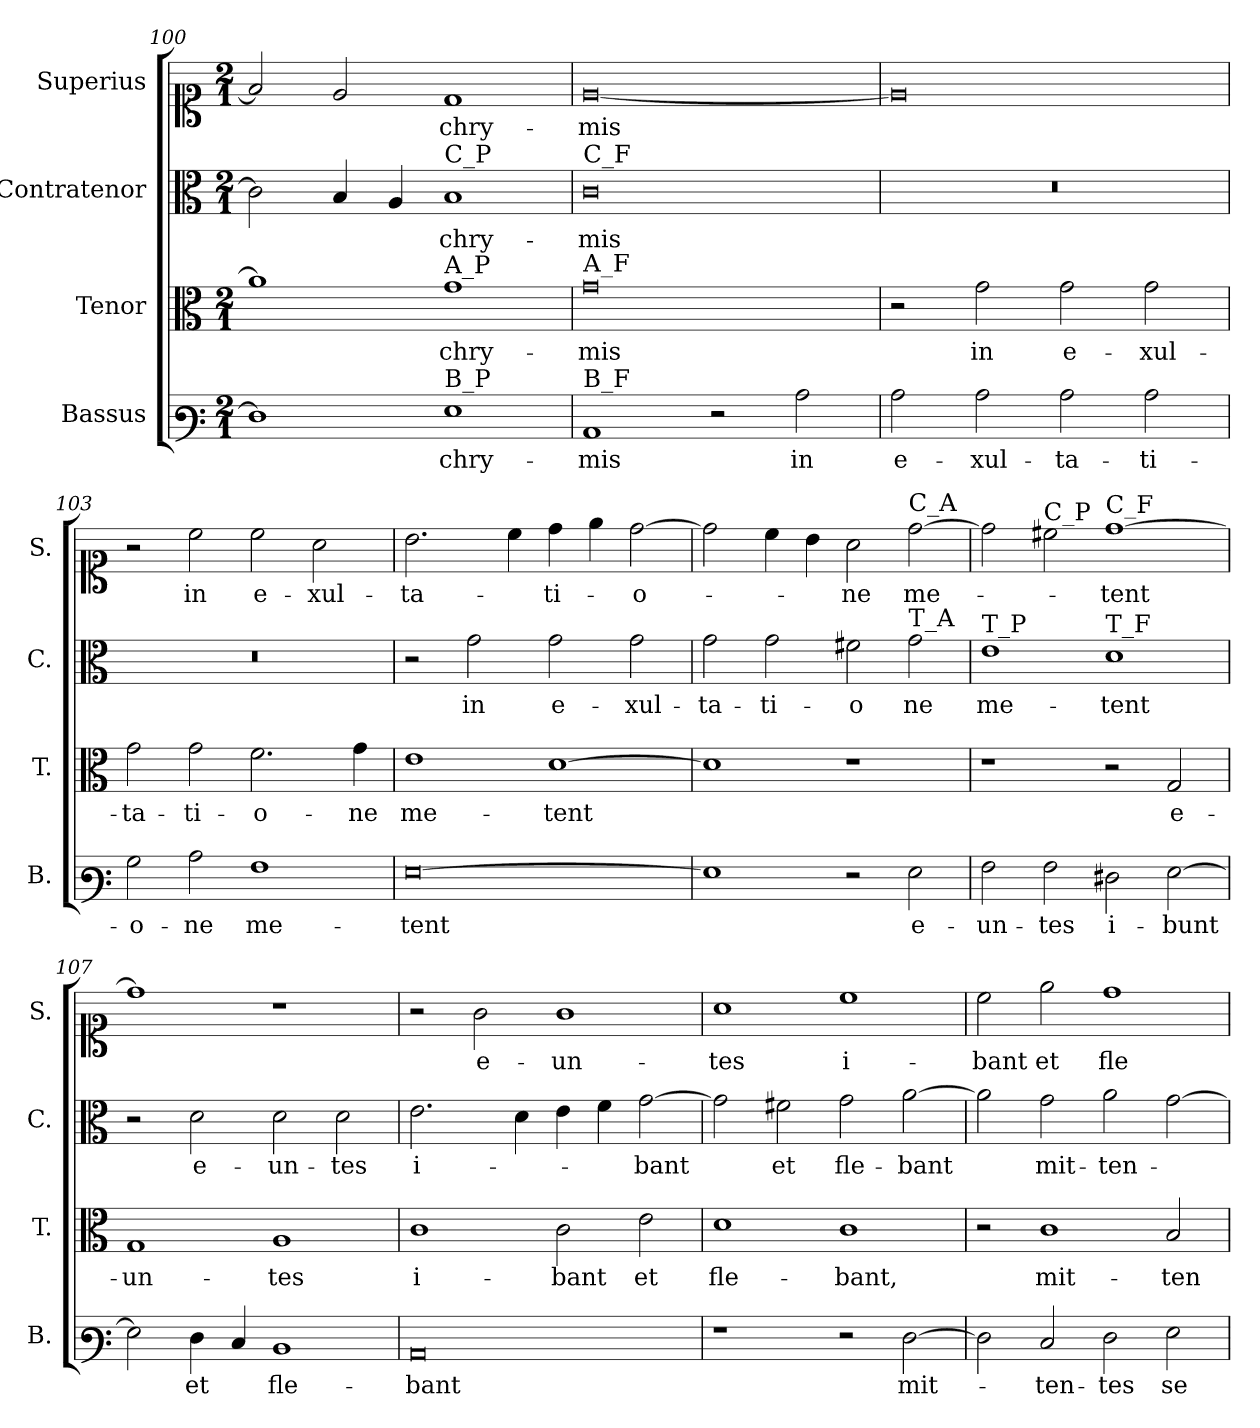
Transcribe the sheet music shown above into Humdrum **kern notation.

**kern	**text	**kern	**text	**kern	**text	**kern	**text
*part4	*part4	*part3	*part3	*part2	*part2	*part1	*part1
*staff4	*staff4	*staff3	*staff3	*staff2	*staff2	*staff1	*staff1
*I"Bassus	*	*I"Tenor	*	*I"Contratenor	*	*I"Superius	*
*I'B.	*	*I'T.	*	*I'C.	*	*I'S.	*
*clefF3	*	*clefC3	*	*clefC3	*	*clefC1	*
*k[]	*	*k[]	*	*k[]	*	*k[]	*
*M2/1	*	*M2/1	*	*M2/1	*	*M2/1	*
=100	=100	=100	=100	=100	=100	=100	=100
1F]	.	1a]	.	2c\]	.	2f/]	.
.	.	.	.	4B/	.	2e/	.
.	.	.	.	4A/	.	.	.
!	!	!	!	!LO:TX:a:t=C_P	!	!	!
!	!	!LO:TX:a:t=A_P	!	!	!	!	!
!LO:TX:a:t=B_P	!	!	!	!	!	!	!
1G	-chry-	1g	-chry-	1B	-chry-	1d	-chry-
=101	=101	=101	=101	=101	=101	=101	=101
!	!	!	!	!LO:TX:a:t=C_F	!	!	!
!	!	!LO:TX:a:t=A_F	!	!	!	!	!
!LO:TX:a:t=B_F	!	!	!	!	!	!	!
1C	-mis	0g	-mis	0c	-mis	[0e	-mis
2r	.	.	.	.	.	.	.
2c\	in	.	.	.	.	.	.
=102	=102	=102	=102	=102	=102	=102	=102
!	!	!	!	!LO:N:vis=1	!	!	!
2c\	e-	2r	.	0r	.	0e]	.
2c\	-xul-	2g\	in	.	.	.	.
2c\	-ta-	2g\	e-	.	.	.	.
2c\	-ti-	2g\	-xul-	.	.	.	.
=103	=103	=103	=103	=103	=103	=103	=103
!	!	!	!	!LO:N:vis=1	!	!	!
2B\	-o-	2g\	-ta-	0r	.	2r	.
2c\	-ne	2g\	-ti-	.	.	2cc\	in
1A	me-	2.f\	-o-	.	.	2cc\	e-
.	.	.	.	.	.	2a\	-xul-
.	.	4g\	-ne	.	.	.	.
=104	=104	=104	=104	=104	=104	=104	=104
[0G	-tent	1e	me-	2r	.	2.b\	-ta-
.	.	.	.	2g\	in	.	.
.	.	.	.	.	.	4cc\	.
.	.	[1d	-tent	2g\	e-	4dd\	-ti-
.	.	.	.	.	.	4ee\	.
.	.	.	.	2g\	-xul-	[2dd\	-o-
=105	=105	=105	=105	=105	=105	=105	=105
1G]	.	1d]	.	2g\	-ta-	2dd\]	.
.	.	.	.	2g\	-ti-	4cc\	.
.	.	.	.	.	.	4b\	.
2r	.	1r	.	2f#X\	-o	2a\	-ne
!	!	!	!	!	!	!LO:TX:a:t=C_A	!
!	!	!	!	!LO:TX:a:t=T_A	!	!	!
2G\	e-	.	.	2g\	ne	[2dd\	me-
=106	=106	=106	=106	=106	=106	=106	=106
!	!	!	!	!LO:TX:a:t=T_P	!	!	!
2A\	-un-	1r	.	1e	me-	2dd\]	.
!	!	!	!	!	!	!LO:TX:a:t=C_P	!
2A\	-tes	.	.	.	.	2cc#X\	.
!	!	!	!	!	!	!LO:TX:a:t=C_F	!
!	!	!	!	!LO:TX:a:t=T_F	!	!	!
2F#X\	i-	2r	.	1d	-tent	[1dd	-tent
[2G\	-bunt	2G/	e-	.	.	.	.
=107	=107	=107	=107	=107	=107	=107	=107
2G\]	.	1G	-un-	2r	.	1dd]	.
4F\	et	.	.	2d\	e-	.	.
4E/	.	.	.	.	.	.	.
1D	fle-	1A	-tes	2d\	-un-	1r	.
.	.	.	.	2d\	-tes	.	.
=108	=108	=108	=108	=108	=108	=108	=108
0C	-bant	1c	i-	2.e\	i-	2r	.
.	.	.	.	.	.	2g\	e-
.	.	.	.	4d\	.	.	.
.	.	2c\	-bant	4e\	.	1g	-un-
.	.	.	.	4f\	.	.	.
.	.	2e\	et	[2g\	-bant	.	.
=109	=109	=109	=109	=109	=109	=109	=109
1r	.	1d	fle-	2g\]	.	1a	-tes
.	.	.	.	2f#X\	et	.	.
2r	.	1c	-bant,	2g\	fle-	1cc	i-
[2F\	mit-	.	.	[2a\	-bant	.	.
=110	=110	=110	=110	=110	=110	=110	=110
2F\]	.	2r	.	2a\]	.	2cc\	-bant
2E/	-ten-	1c	mit-	2g\	mit-	2ee\	et
2F\	-tes	.	.	2a\	-ten-	1dd	fle-
2G\	se-	2B/	-ten-	[2g\	.	.	.
=	=	=	=	=	=	=	=
*-	*-	*-	*-	*-	*-	*-	*-
